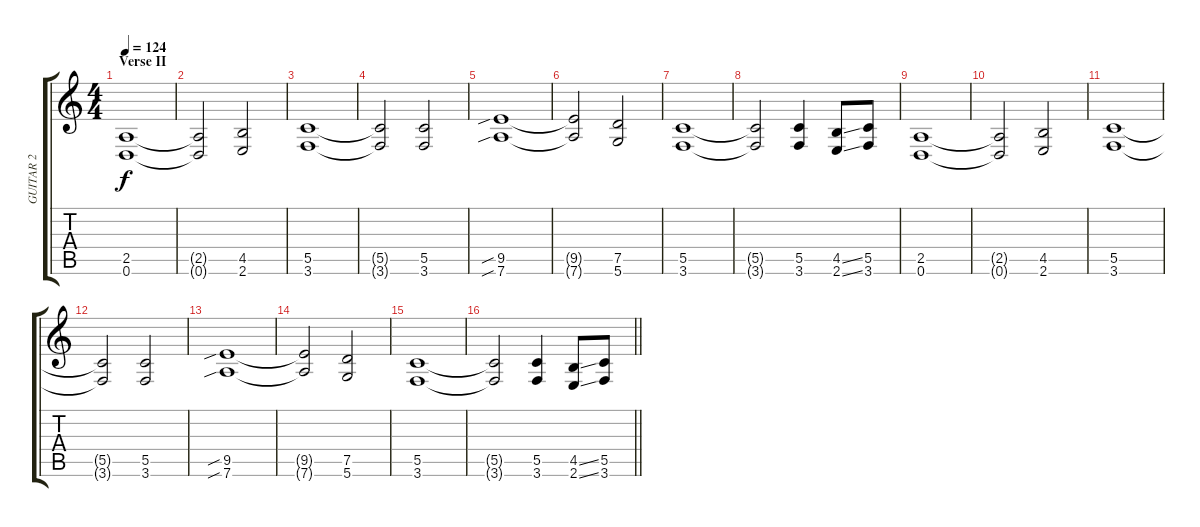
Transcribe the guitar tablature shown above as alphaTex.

\track ("GUITAR 2" "GUITAR 2") {instrument overdrivenguitar}
\staff {score tabs}
\tuning (D4 A3 F3 C3 G2 D2) {hide}
\ts (4 4)
\section ("" "Verse II")
\tempo 124
\clef g2
\ks c
(2.5 0.6).1{dy f} |
(2.5{t} 0.6{t}).2 (4.5 2.6).2 |
(5.5 3.6).1 |
(5.5{t} 3.6{t}).2 (5.5 3.6).2 |
(9.5{sib} 7.6{sib}).1 |
(9.5{t} 7.6{t}).2 (7.5 5.6).2 |
(5.5 3.6).1 |
(5.5{t} 3.6{t}).2 (5.5 3.6).4 (4.5{ss} 2.6{ss}).8 (5.5 3.6).8 |
(2.5 0.6).1 |
(2.5{t} 0.6{t}).2 (4.5 2.6).2 |
(5.5 3.6).1 |
(5.5{t} 3.6{t}).2 (5.5 3.6).2 |
(9.5{sib} 7.6{sib}).1 |
(9.5{t} 7.6{t}).2 (7.5 5.6).2 |
(5.5 3.6).1 |
\barLineRight lightlight
(5.5{t} 3.6{t}).2 (5.5 3.6).4 (4.5{ss} 2.6{ss}).8 (5.5 3.6).8
